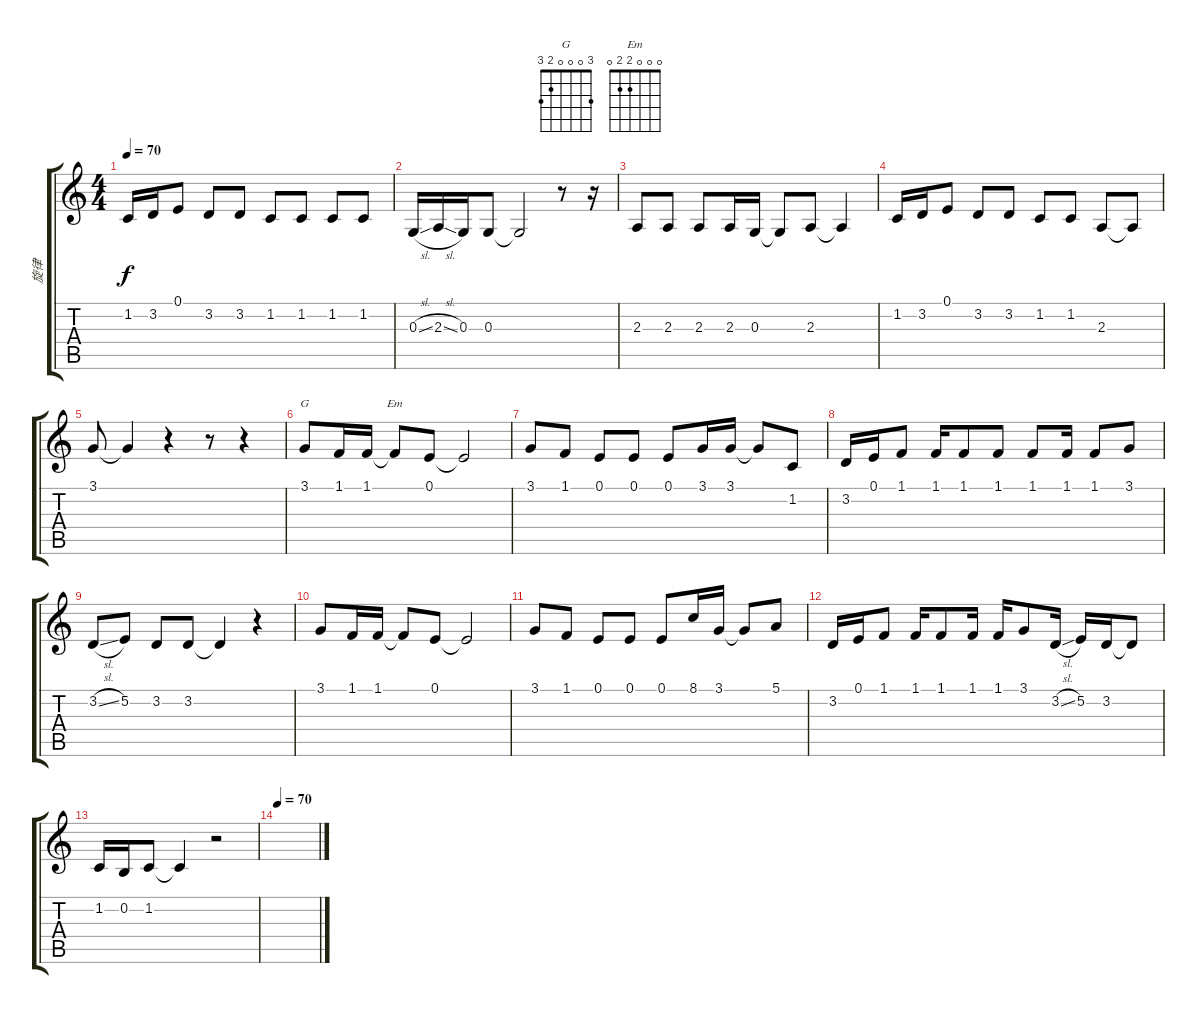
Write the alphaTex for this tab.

\track ("旋律" "旋律") {instrument accordion}
\staff {score tabs}
\tuning (E4 B3 G3 D3 A2 E2) {hide}
\chord ("G" 3 0 0 0 2 3)
\chord ("Em" 0 0 0 2 2 0)
\ts (4 4)
\tempo 70
\clef g2
\ks c
1.2.16{dy f} 3.2.16 0.1.8 3.2.8 3.2.8 1.2.8 1.2.8 1.2.8 1.2.8 |
0.3{sl}.16 2.3{sl}.16 0.3.16 0.3.8 0.3{t}.2 r.8 r.16 |
2.3.8 2.3.8 2.3.8 2.3.16 0.3.16 0.3{t}.8 2.3.8 2.3{t}.4 |
1.2.16 3.2.16 0.1.8 3.2.8 3.2.8 1.2.8 1.2.8 2.3.8 2.3{t}.8 |
3.1.8 3.1{t}.4 r.4 r.8 r.4 |
3.1.8{ch "G"} 1.1.16 1.1.16 1.1{t}.8{ch "Em"} 0.1.8 0.1{t}.2 |
3.1.8 1.1.8 0.1.8 0.1.8 0.1.8 3.1.16 3.1.16 3.1{t}.8 1.2.8 |
3.2.16 0.1.16 1.1.8 1.1.16 1.1.8 1.1.8 1.1.8 1.1.16 1.1.8 3.1.8 |
3.2{sl}.8 5.2.8 3.2.8 3.2.8 3.2{t}.4 r.4 |
3.1.8 1.1.16 1.1.16 1.1{t}.8 0.1.8 0.1{t}.2 |
3.1.8 1.1.8 0.1.8 0.1.8 0.1.8 8.1.16 3.1.16 3.1{t}.8 5.1.8 |
3.2.16 0.1.16 1.1.8 1.1.16 1.1.8 1.1.16 1.1.16 3.1.8 3.2{sl}.16 5.2.16 3.2.16 3.2{t}.8 |
1.2.16 0.2.16 1.2.8 1.2{t}.4 r.2 |
\tempo 70
